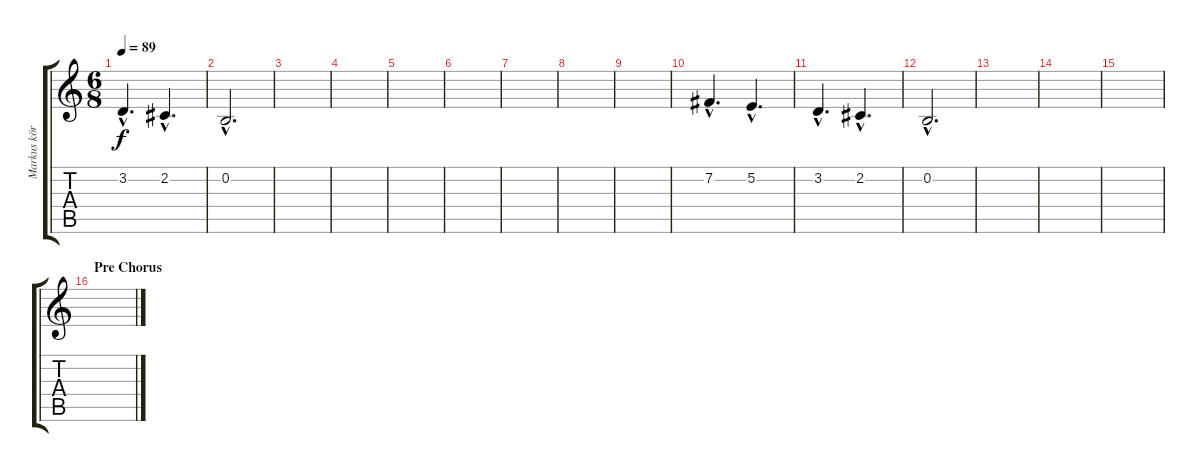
\track ("Markus kör" "Markus kör") {instrument voiceoohs}
\staff {score tabs}
\tuning (E4 B3 G3 D3 A2 E2) {hide}
\ts (6 8)
\tempo 89
\clef g2
\ks c
3.2{hac}.4{d dy f} 2.2{hac}.4{d} |
0.2{hac}.2{d} |
|
|
|
|
|
|
|
7.2{hac}.4{d} 5.2{hac}.4{d} |
3.2{hac}.4{d} 2.2{hac}.4{d} |
0.2{hac}.2{d} |
|
|
|
\section ("" "Pre Chorus")
